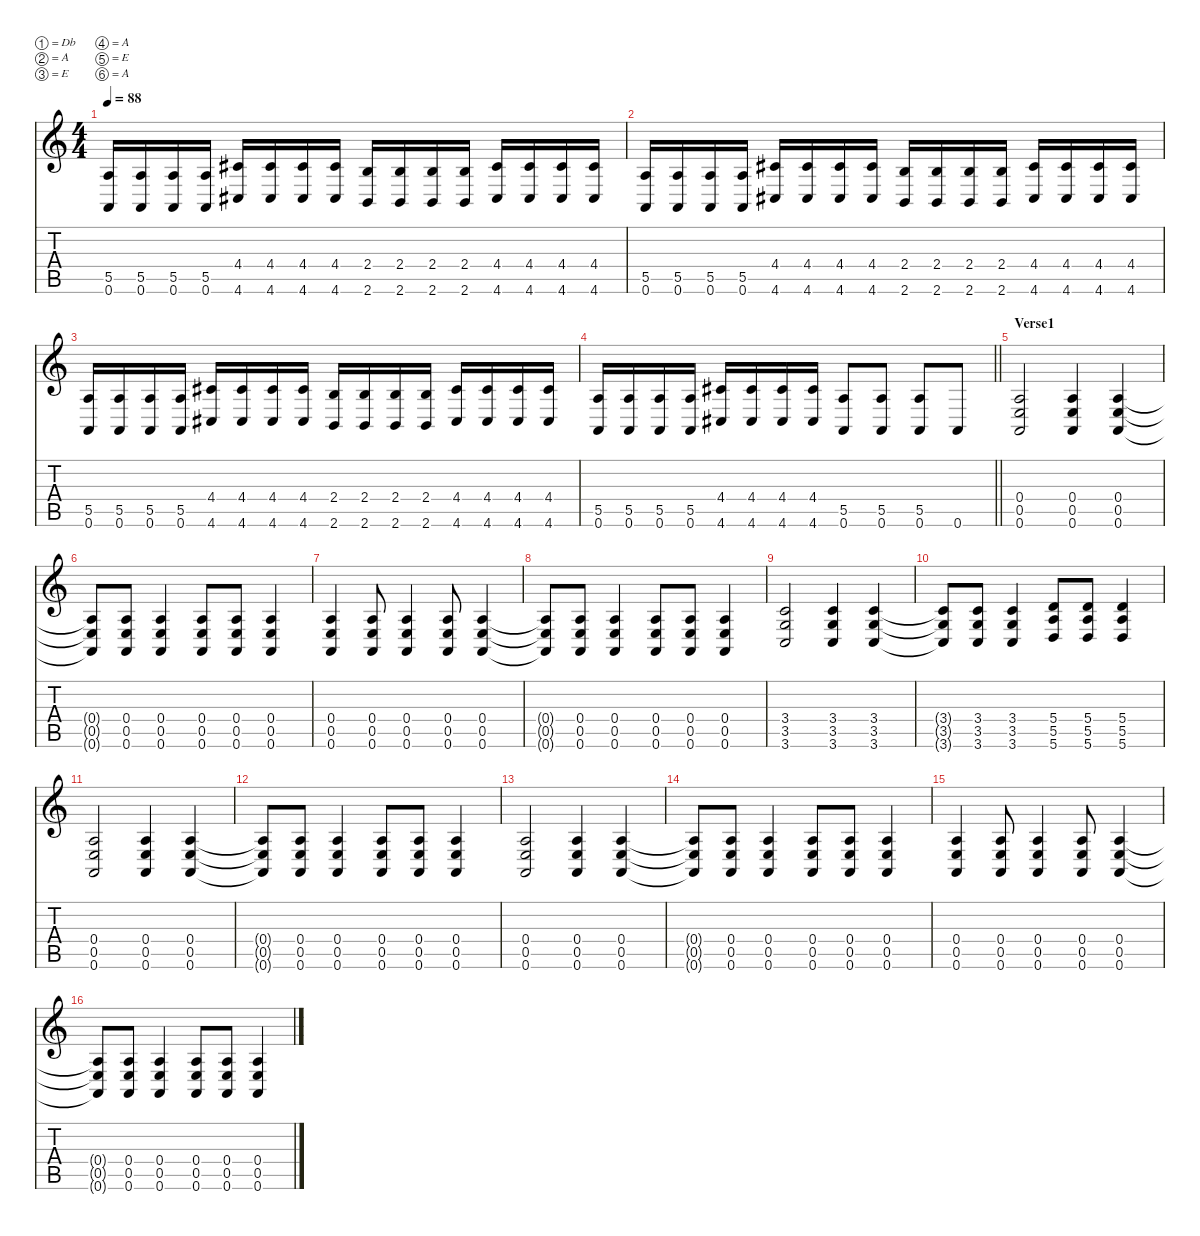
\defaultSystemsLayout 4
\hideDynamics
\bracketExtendMode nobrackets
\singleTrackTrackNamePolicy hidden
\multiTrackTrackNamePolicy hidden
\firstSystemTrackNameMode fullname
\otherSystemsTrackNameOrientation horizontal
\track ("Gtr2" "dist.guit.") {instrument distortionguitar}
\staff {score tabs}
\tuning (Db4 A3 E3 A2 E2 A1)
\ts (4 4)
\tempo 88
\clef g2
\ks c
(5.5 0.6).16{dy f beam Up} (5.5 0.6).16{beam Up} (5.5 0.6).16{beam Up} (5.5 0.6).16{beam Up} (4.4{acc #} 4.6{acc #}).16{beam Up} (4.4{acc #} 4.6{acc #}).16{beam Up} (4.4{acc #} 4.6{acc #}).16{beam Up} (4.4{acc #} 4.6{acc #}).16{beam Up} (2.4 2.6).16{beam Up} (2.4 2.6).16{beam Up} (2.4 2.6).16{beam Up} (2.4 2.6).16{beam Up} (4.4{acc #} 4.6{acc #}).16{beam Up} (4.4{acc #} 4.6{acc #}).16{beam Up} (4.4{acc #} 4.6{acc #}).16{beam Up} (4.4{acc #} 4.6{acc #}).16{beam Up} |
(5.5 0.6).16{beam Up} (5.5 0.6).16{beam Up} (5.5 0.6).16{beam Up} (5.5 0.6).16{beam Up} (4.4{acc #} 4.6{acc #}).16{beam Up} (4.4{acc #} 4.6{acc #}).16{beam Up} (4.4{acc #} 4.6{acc #}).16{beam Up} (4.4{acc #} 4.6{acc #}).16{beam Up} (2.4 2.6).16{beam Up} (2.4 2.6).16{beam Up} (2.4 2.6).16{beam Up} (2.4 2.6).16{beam Up} (4.4{acc #} 4.6{acc #}).16{beam Up} (4.4{acc #} 4.6{acc #}).16{beam Up} (4.4{acc #} 4.6{acc #}).16{beam Up} (4.4{acc #} 4.6{acc #}).16{beam Up} |
(5.5 0.6).16{beam Up} (5.5 0.6).16{beam Up} (5.5 0.6).16{beam Up} (5.5 0.6).16{beam Up} (4.4{acc #} 4.6{acc #}).16{beam Up} (4.4{acc #} 4.6{acc #}).16{beam Up} (4.4{acc #} 4.6{acc #}).16{beam Up} (4.4{acc #} 4.6{acc #}).16{beam Up} (2.4 2.6).16{beam Up} (2.4 2.6).16{beam Up} (2.4 2.6).16{beam Up} (2.4 2.6).16{beam Up} (4.4{acc #} 4.6{acc #}).16{beam Up} (4.4{acc #} 4.6{acc #}).16{beam Up} (4.4{acc #} 4.6{acc #}).16{beam Up} (4.4{acc #} 4.6{acc #}).16{beam Up} |
\barLineRight lightlight
(5.5 0.6).16{beam Up} (5.5 0.6).16{beam Up} (5.5 0.6).16{beam Up} (5.5 0.6).16{beam Up} (4.4{acc #} 4.6{acc #}).16{beam Up} (4.4{acc #} 4.6{acc #}).16{beam Up} (4.4{acc #} 4.6{acc #}).16{beam Up} (4.4{acc #} 4.6{acc #}).16{beam Up} (5.5 0.6).8{beam Up} (5.5 0.6).8{beam Up} (5.5 0.6).8{beam Up} 0.6.8{beam Up} |
\section ("" "Verse1")
(0.4 0.5 0.6).2{beam Up} (0.4 0.5 0.6).4{beam Up} (0.4 0.5 0.6).4{beam Up} |
(0.4{t} 0.5{t} 0.6{t}).8{beam Up} (0.4 0.5 0.6).8{beam Up} (0.4 0.5 0.6).4{beam Up} (0.4 0.5 0.6).8{beam Up} (0.4 0.5 0.6).8{beam Up} (0.4 0.5 0.6).4{beam Up} |
(0.4 0.5 0.6).4{beam Up} (0.4 0.5 0.6).8{beam Up} (0.4 0.5 0.6).4{beam Up} (0.4 0.5 0.6).8{beam Up} (0.4 0.5 0.6).4{beam Up} |
(0.4{t} 0.5{t} 0.6{t}).8{beam Up} (0.4 0.5 0.6).8{beam Up} (0.4 0.5 0.6).4{beam Up} (0.4 0.5 0.6).8{beam Up} (0.4 0.5 0.6).8{beam Up} (0.4 0.5 0.6).4{beam Up} |
(3.4 3.5 3.6).2{beam Up} (3.4 3.5 3.6).4{beam Up} (3.4 3.5 3.6).4{beam Up} |
(3.4{t} 3.5{t} 3.6{t}).8{beam Up} (3.4 3.5 3.6).8{beam Up} (3.4 3.5 3.6).4{beam Up} (5.4 5.5 5.6).8{beam Up} (5.4 5.5 5.6).8{beam Up} (5.4 5.5 5.6).4{beam Up} |
(0.4 0.5 0.6).2{beam Up} (0.4 0.5 0.6).4{beam Up} (0.4 0.5 0.6).4{beam Up} |
(0.4{t} 0.5{t} 0.6{t}).8{beam Up} (0.4 0.5 0.6).8{beam Up} (0.4 0.5 0.6).4{beam Up} (0.4 0.5 0.6).8{beam Up} (0.4 0.5 0.6).8{beam Up} (0.4 0.5 0.6).4{beam Up} |
(0.4 0.5 0.6).2{beam Up} (0.4 0.5 0.6).4{beam Up} (0.4 0.5 0.6).4{beam Up} |
(0.4{t} 0.5{t} 0.6{t}).8{beam Up} (0.4 0.5 0.6).8{beam Up} (0.4 0.5 0.6).4{beam Up} (0.4 0.5 0.6).8{beam Up} (0.4 0.5 0.6).8{beam Up} (0.4 0.5 0.6).4{beam Up} |
(0.4 0.5 0.6).4{beam Up} (0.4 0.5 0.6).8{beam Up} (0.4 0.5 0.6).4{beam Up} (0.4 0.5 0.6).8{beam Up} (0.4 0.5 0.6).4{beam Up} |
(0.4{t} 0.5{t} 0.6{t}).8{beam Up} (0.4 0.5 0.6).8{beam Up} (0.4 0.5 0.6).4{beam Up} (0.4 0.5 0.6).8{beam Up} (0.4 0.5 0.6).8{beam Up} (0.4 0.5 0.6).4{beam Up}
